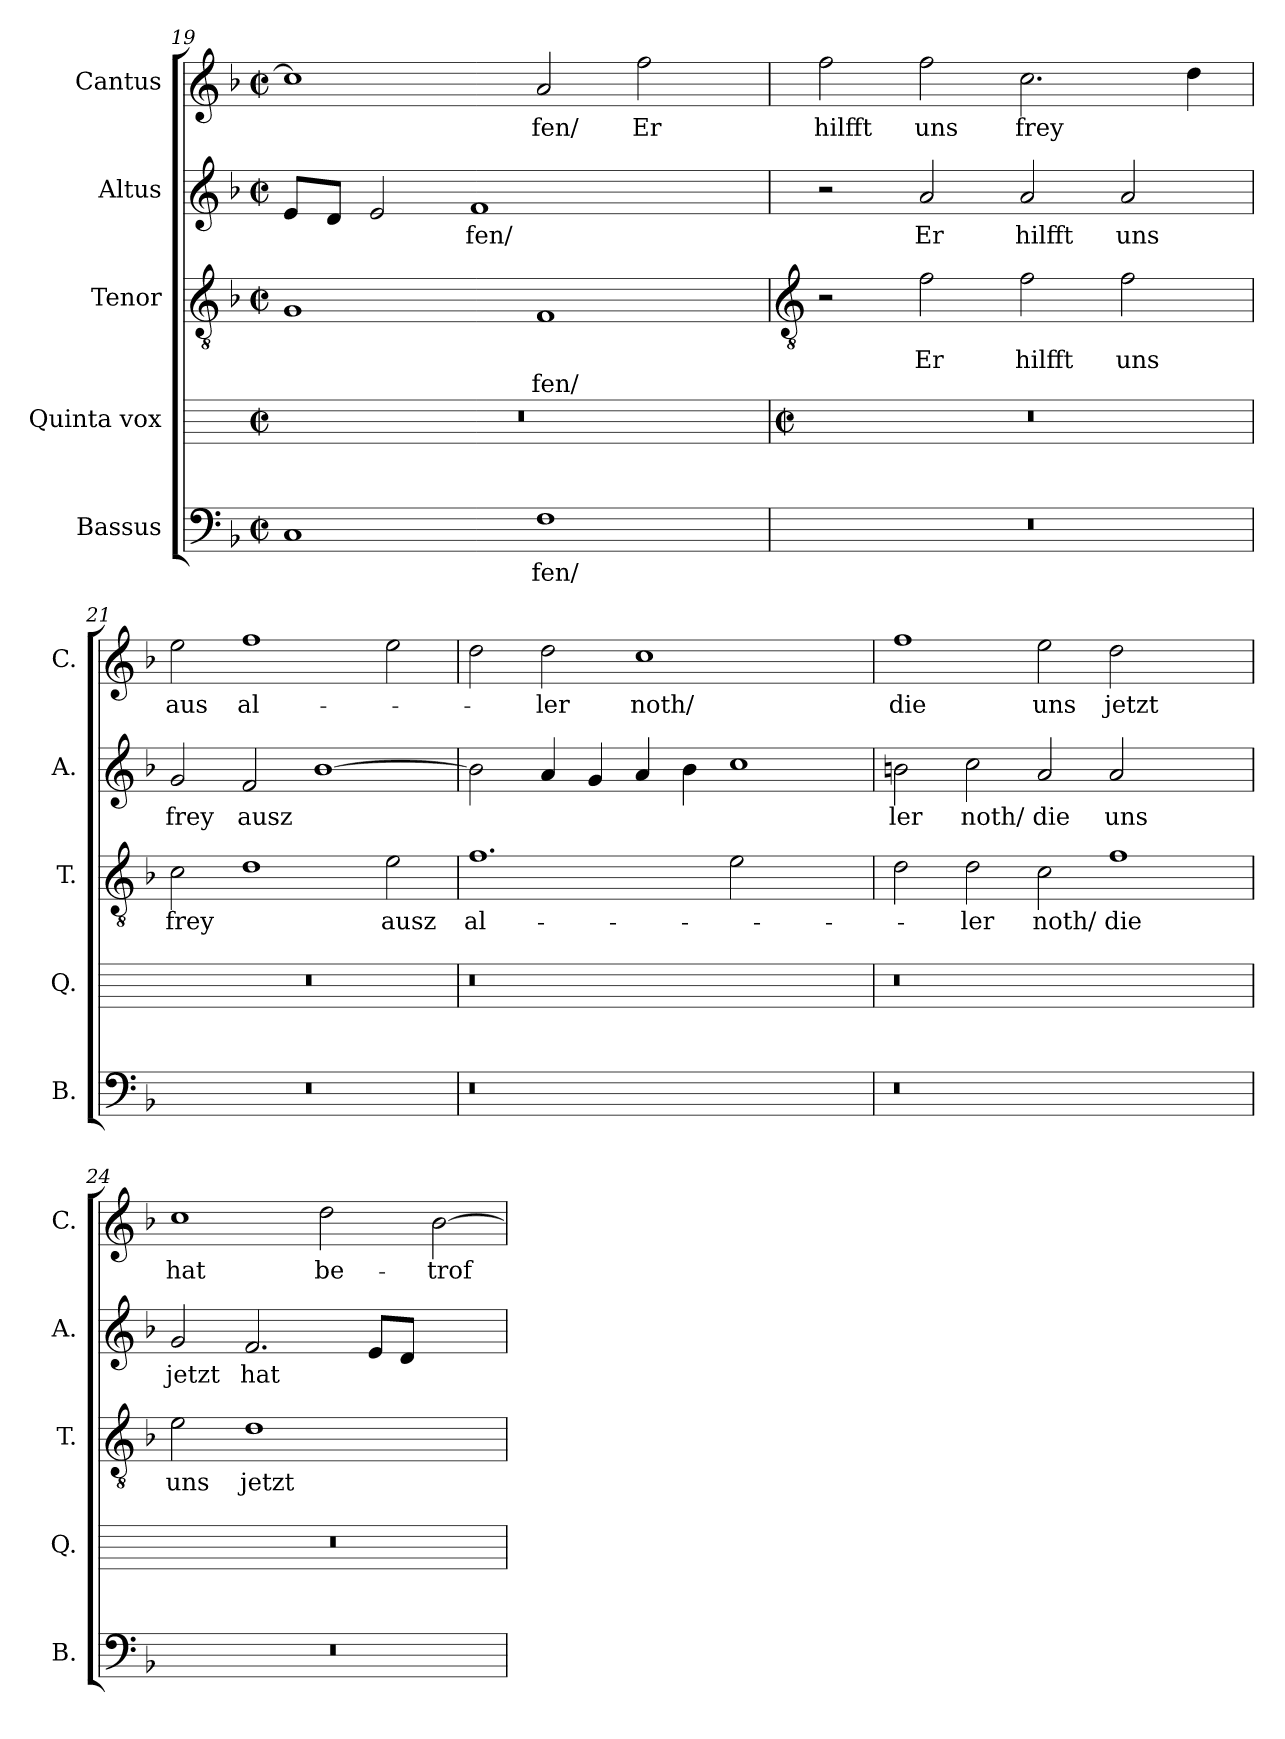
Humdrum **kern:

**kern	**text	**kern	**kern	**text	**text	**kern	**text	**kern	**text
*part5	*part5	*part4	*part3	*part3	*part3	*part2	*part2	*part1	*part1
*staff5	*staff5	*staff4	*staff3	*staff3	*staff3	*staff2	*staff2	*staff1	*staff1
*I"Bassus	*	*I"Quinta vox	*I"Tenor	*	*	*I"Altus	*	*I"Cantus	*
*I'B.	*	*I'Q.	*I'T.	*	*	*I'A.	*	*I'C.	*
*clefF4	*	*	*clefGv2	*	*	*clefG2	*	*clefG2	*
*k[b-]	*	*	*k[b-]	*	*	*k[b-]	*	*k[b-]	*
*F:	*	*	*F:	*	*	*F:	*	*F:	*
*M4/2	*	*M4/2	*M4/2	*	*	*M4/2	*	*M4/2	*
*met(c|)	*	*met(c|)	*met(c|)	*	*	*met(c|)	*	*met(c|)	*
=19	=19	=19	=19	=19	=19	=19	=19	=19	=19
1C	.	0r	1G	.	.	8eL	.	1cc]	.
.	.	.	.	.	.	8dJ	.	.	.
.	.	.	.	.	.	2e	.	.	.
!	!	!	!	!	!	!	!LO:LY:b	!	!
.	.	.	.	.	.	1f	-fen/	.	.
!	!LO:LY:b	!	!	!	!LO:LY:b	!	!	!	!LO:LY:b
1F	-fen/	.	1F	.	-fen/	.	.	2a	-fen/
!	!	!	!	!	!	!	!	!	!LO:LY:b
.	.	.	.	.	.	.	.	2ff	Er
.	.	.	.	.	.	4ryy	.	.	.
!!LO:LB:g=z
=20	=20	=20	=20	=20	=20	=20	=20	=20	=20
*	*	*	*clefGv2	*	*	*	*	*	*
*	*	*M4/2	*	*	*	*	*	*	*
*	*	*met(c|)	*	*	*	*	*	*	*
!	!	!	!	!	!	!	!	!	!LO:LY:b
0r	.	0r	2r	.	.	2r	.	2ff	hilfft
!	!	!	!	!LO:LY:b	!	!	!LO:LY:b	!	!LO:LY:b
.	.	.	2f	Er	.	2a	Er	2ff	uns
!	!	!	!	!LO:LY:b	!	!	!LO:LY:b	!	!LO:LY:b
.	.	.	2f	hilfft	.	2a	hilfft	2.cc	frey
!	!	!	!	!LO:LY:b	!	!	!LO:LY:b	!	!
.	.	.	2f	uns	.	2a	uns	.	.
.	.	.	.	.	.	.	.	4dd	.
=21	=21	=21	=21	=21	=21	=21	=21	=21	=21
!	!	!	!	!LO:LY:b	!	!	!LO:LY:b	!	!LO:LY:b
0r	.	0r	2c	frey	.	2g	frey	2ee	aus
!	!	!	!	!	!	!	!LO:LY:b	!	!LO:LY:b
.	.	.	1d	.	.	2f	ausz	1ff	al-
.	.	.	.	.	.	[1b-	.	.	.
!	!	!	!	!LO:LY:b	!	!	!	!	!
.	.	.	2e	ausz	.	.	.	2ee	.
=22	=22	=22	=22	=22	=22	=22	=22	=22	=22
!	!	!	!	!LO:LY:b	!	!	!	!	!
0r	.	0r	1.f	al-	.	2b-]	.	2dd	.
!	!	!	!	!	!	!	!	!	!LO:LY:b
.	.	.	.	.	.	4a	.	2dd	-ler
.	.	.	.	.	.	4g	.	.	.
!	!	!	!	!	!	!	!	!	!LO:LY:b
.	.	.	.	.	.	4a	.	1cc	noth/
.	.	.	.	.	.	4b-	.	.	.
.	.	.	2e	.	.	1cc	.	.	.
2ryy	.	2ryy	2ryy	.	.	.	.	2ryy	.
=23	=23	=23	=23	=23	=23	=23	=23	=23	=23
!	!	!	!	!	!	!	!LO:LY:b	!	!LO:LY:b
0r	.	0r	2d	.	.	2bn	ler	1ff	die
!	!	!	!	!LO:LY:b	!	!	!LO:LY:b	!	!
.	.	.	2d	-ler	.	2cc	noth/	.	.
!	!	!	!	!LO:LY:b	!	!	!LO:LY:b	!	!LO:LY:b
.	.	.	2c	noth/	.	2a	die	2ee	uns
!	!	!	!	!LO:LY:b	!	!	!LO:LY:b	!	!LO:LY:b
.	.	.	1f	die	.	2a	uns	2dd	jetzt
2ryy	.	2ryy	.	.	.	2ryy	.	2ryy	.
=24	=24	=24	=24	=24	=24	=24	=24	=24	=24
!	!	!	!	!LO:LY:b	!	!	!LO:LY:b	!	!LO:LY:b
0r	.	0r	2e	uns	.	2g	jetzt	1cc	hat
!	!	!	!	!LO:LY:b	!	!	!LO:LY:b	!	!
.	.	.	1d	jetzt	.	2.f	hat	.	.
!	!	!	!	!	!	!	!	!	!LO:LY:b
.	.	.	.	.	.	.	.	2dd	be-
.	.	.	.	.	.	8eL	.	.	.
.	.	.	.	.	.	8dJ	.	.	.
!	!	!	!	!	!	!	!	!	!LO:LY:b
.	.	.	2ryy	.	.	2ryy	.	[2b-	-trof
=	=	=	=	=	=	=	=	=	=
*-	*-	*-	*-	*-	*-	*-	*-	*-	*-
